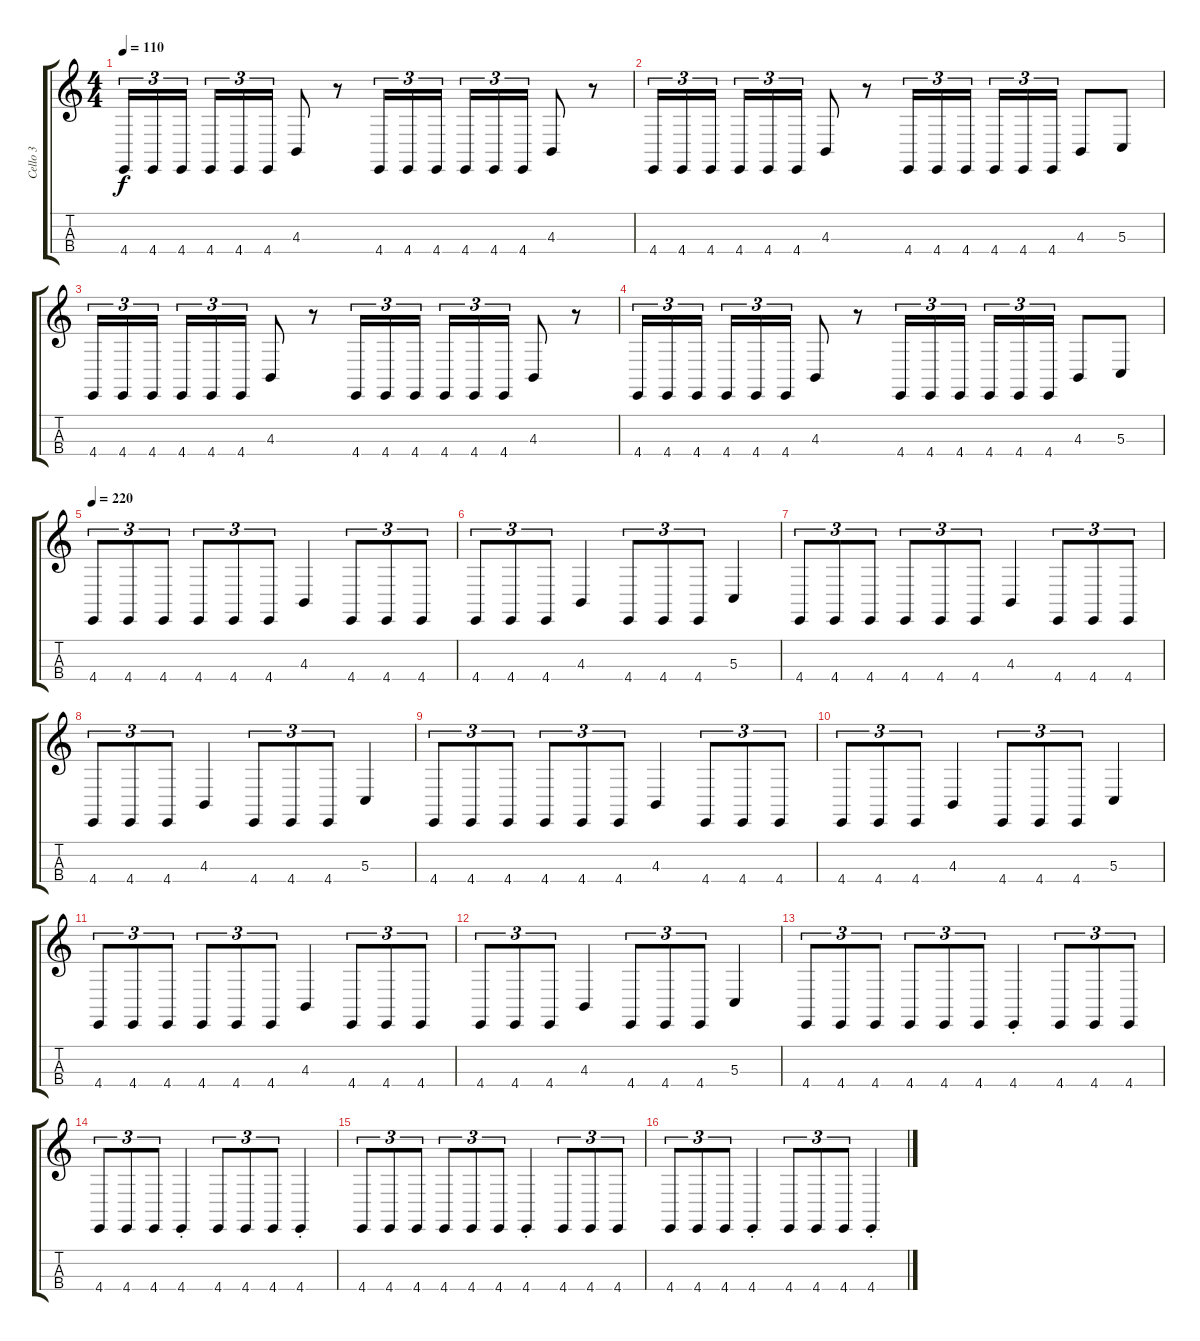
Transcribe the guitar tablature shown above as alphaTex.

\track ("Cello 3" "Cello 3") {instrument cello}
\staff {score tabs}
\tuning (A3 D3 G2 C2) {hide}
\ts (4 4)
\tempo 110
\clef g2
\ks c
4.4.16{tu (3 2) dy f} 4.4.16{tu (3 2)} 4.4.16{tu (3 2) beam splitsecondary} 4.4.16{tu (3 2)} 4.4.16{tu (3 2)} 4.4.16{tu (3 2)} 4.3.8 r.8 4.4.16{tu (3 2)} 4.4.16{tu (3 2)} 4.4.16{tu (3 2) beam splitsecondary} 4.4.16{tu (3 2)} 4.4.16{tu (3 2)} 4.4.16{tu (3 2)} 4.3.8 r.8 |
4.4.16{tu (3 2)} 4.4.16{tu (3 2)} 4.4.16{tu (3 2) beam splitsecondary} 4.4.16{tu (3 2)} 4.4.16{tu (3 2)} 4.4.16{tu (3 2)} 4.3.8 r.8 4.4.16{tu (3 2)} 4.4.16{tu (3 2)} 4.4.16{tu (3 2) beam splitsecondary} 4.4.16{tu (3 2)} 4.4.16{tu (3 2)} 4.4.16{tu (3 2)} 4.3.8 5.3.8 |
4.4.16{tu (3 2)} 4.4.16{tu (3 2)} 4.4.16{tu (3 2) beam splitsecondary} 4.4.16{tu (3 2)} 4.4.16{tu (3 2)} 4.4.16{tu (3 2)} 4.3.8 r.8 4.4.16{tu (3 2)} 4.4.16{tu (3 2)} 4.4.16{tu (3 2) beam splitsecondary} 4.4.16{tu (3 2)} 4.4.16{tu (3 2)} 4.4.16{tu (3 2)} 4.3.8 r.8 |
4.4.16{tu (3 2)} 4.4.16{tu (3 2)} 4.4.16{tu (3 2) beam splitsecondary} 4.4.16{tu (3 2)} 4.4.16{tu (3 2)} 4.4.16{tu (3 2)} 4.3.8 r.8 4.4.16{tu (3 2)} 4.4.16{tu (3 2)} 4.4.16{tu (3 2) beam splitsecondary} 4.4.16{tu (3 2)} 4.4.16{tu (3 2)} 4.4.16{tu (3 2)} 4.3.8 5.3.8 |
\tempo 220
4.4.8{tu (3 2)} 4.4.8{tu (3 2)} 4.4.8{tu (3 2)} 4.4.8{tu (3 2)} 4.4.8{tu (3 2)} 4.4.8{tu (3 2)} 4.3.4 4.4.8{tu (3 2)} 4.4.8{tu (3 2)} 4.4.8{tu (3 2)} |
4.4.8{tu (3 2)} 4.4.8{tu (3 2)} 4.4.8{tu (3 2)} 4.3.4 4.4.8{tu (3 2)} 4.4.8{tu (3 2)} 4.4.8{tu (3 2)} 5.3.4 |
4.4.8{tu (3 2)} 4.4.8{tu (3 2)} 4.4.8{tu (3 2)} 4.4.8{tu (3 2)} 4.4.8{tu (3 2)} 4.4.8{tu (3 2)} 4.3.4 4.4.8{tu (3 2)} 4.4.8{tu (3 2)} 4.4.8{tu (3 2)} |
4.4.8{tu (3 2)} 4.4.8{tu (3 2)} 4.4.8{tu (3 2)} 4.3.4 4.4.8{tu (3 2)} 4.4.8{tu (3 2)} 4.4.8{tu (3 2)} 5.3.4 |
4.4.8{tu (3 2)} 4.4.8{tu (3 2)} 4.4.8{tu (3 2)} 4.4.8{tu (3 2)} 4.4.8{tu (3 2)} 4.4.8{tu (3 2)} 4.3.4 4.4.8{tu (3 2)} 4.4.8{tu (3 2)} 4.4.8{tu (3 2)} |
4.4.8{tu (3 2)} 4.4.8{tu (3 2)} 4.4.8{tu (3 2)} 4.3.4 4.4.8{tu (3 2)} 4.4.8{tu (3 2)} 4.4.8{tu (3 2)} 5.3.4 |
4.4.8{tu (3 2)} 4.4.8{tu (3 2)} 4.4.8{tu (3 2)} 4.4.8{tu (3 2)} 4.4.8{tu (3 2)} 4.4.8{tu (3 2)} 4.3.4 4.4.8{tu (3 2)} 4.4.8{tu (3 2)} 4.4.8{tu (3 2)} |
4.4.8{tu (3 2)} 4.4.8{tu (3 2)} 4.4.8{tu (3 2)} 4.3.4 4.4.8{tu (3 2)} 4.4.8{tu (3 2)} 4.4.8{tu (3 2)} 5.3.4 |
4.4.8{tu (3 2)} 4.4.8{tu (3 2)} 4.4.8{tu (3 2)} 4.4.8{tu (3 2)} 4.4.8{tu (3 2)} 4.4.8{tu (3 2)} 4.4{st}.4 4.4.8{tu (3 2)} 4.4.8{tu (3 2)} 4.4.8{tu (3 2)} |
4.4.8{tu (3 2)} 4.4.8{tu (3 2)} 4.4.8{tu (3 2)} 4.4{st}.4 4.4.8{tu (3 2)} 4.4.8{tu (3 2)} 4.4.8{tu (3 2)} 4.4{st}.4 |
4.4.8{tu (3 2)} 4.4.8{tu (3 2)} 4.4.8{tu (3 2)} 4.4.8{tu (3 2)} 4.4.8{tu (3 2)} 4.4.8{tu (3 2)} 4.4{st}.4 4.4.8{tu (3 2)} 4.4.8{tu (3 2)} 4.4.8{tu (3 2)} |
4.4.8{tu (3 2)} 4.4.8{tu (3 2)} 4.4.8{tu (3 2)} 4.4{st}.4 4.4.8{tu (3 2)} 4.4.8{tu (3 2)} 4.4.8{tu (3 2)} 4.4{st}.4
